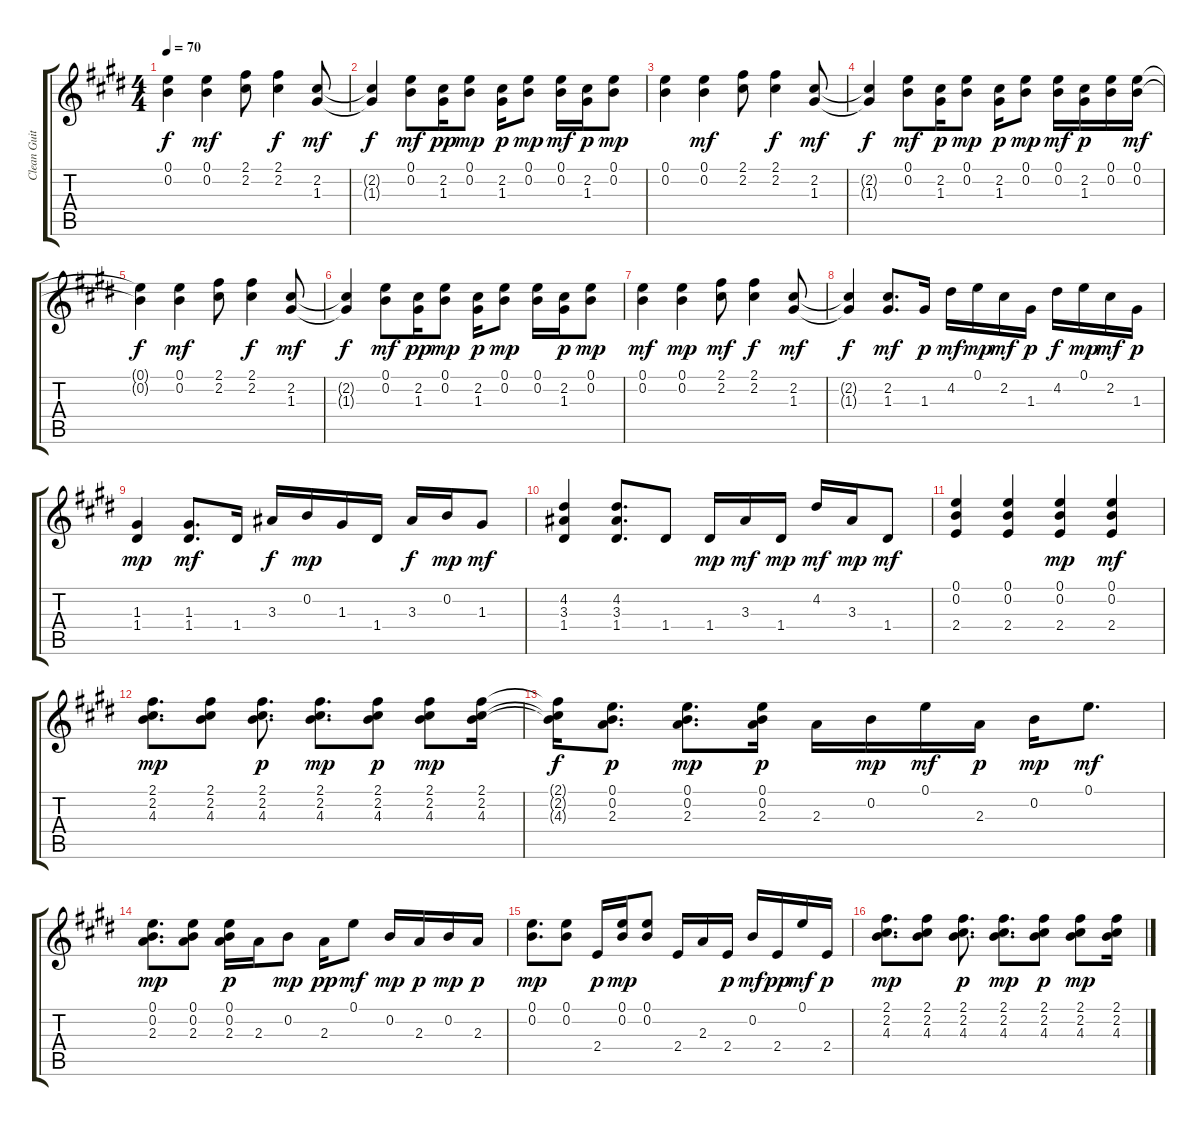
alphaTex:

\track ("Clean Guitar" "Clean Guit") {instrument electricguitarclean}
\staff {score tabs}
\tuning (E4 B3 G3 D3 A2 E2) {hide}
\ts (4 4)
\tempo 70
\clef g2
\ks e
(0.1{t} 0.2{t}).4{dy f} (0.1 0.2).4{dy mf} (2.1 2.2).8 (2.1 2.2).4{dy f} (2.2 1.3).8{dy mf} |
(2.2{t} 1.3{t}).4{dy f} (0.1 0.2).8{dy mf} (2.2 1.3).16{dy pp} (0.1 0.2).8{dy mp} (2.2 1.3).16{dy p} (0.1 0.2).8{dy mp} (0.1 0.2).16{dy mf} (2.2 1.3).16{dy p} (0.1 0.2).8{dy mp} |
(0.1 0.2).4 (0.1 0.2).4{dy mf} (2.1 2.2).8 (2.1 2.2).4{dy f} (2.2 1.3).8{dy mf} |
(2.2{t} 1.3{t}).4{dy f} (0.1 0.2).8{dy mf} (2.2 1.3).16{dy p} (0.1 0.2).8{dy mp} (2.2 1.3).16{dy p} (0.1 0.2).8{dy mp} (0.1 0.2).16{dy mf} (2.2 1.3).16{dy p} (0.1 0.2).16 (0.1 0.2).16{dy mf} |
(0.1{t} 0.2{t}).4{dy f} (0.1 0.2).4{dy mf} (2.1 2.2).8 (2.1 2.2).4{dy f} (2.2 1.3).8{dy mf} |
(2.2{t} 1.3{t}).4{dy f} (0.1 0.2).8{dy mf} (2.2 1.3).16{dy pp} (0.1 0.2).8{dy mp} (2.2 1.3).16{dy p} (0.1 0.2).8{dy mp} (0.1 0.2).16 (2.2 1.3).16{dy p} (0.1 0.2).8{dy mp} |
(0.1 0.2).4{dy mf} (0.1 0.2).4{dy mp} (2.1 2.2).8{dy mf} (2.1 2.2).4{dy f} (2.2 1.3).8{dy mf} |
(2.2{t} 1.3{t}).4{dy f} (2.2 1.3).8{d dy mf} 1.3.16{dy p} 4.2.16{dy mf} 0.1.16{dy mp} 2.2.16{dy mf} 1.3.16{dy p} 4.2.16{dy f} 0.1.16{dy mp} 2.2.16{dy mf} 1.3.16{dy p} |
(1.3 1.4).4{dy mp} (1.3 1.4).8{d dy mf} 1.4.16 3.3.16{dy f} 0.2.16{dy mp} 1.3.16 1.4.16 3.3.16{dy f} 0.2.16{dy mp} 1.3.8{dy mf} |
(4.2 3.3 1.4).4 (4.2 3.3 1.4).8{d} 1.4.8 1.4.16{dy mp} 3.3.16{dy mf} 1.4.16{dy mp} 4.2.16{dy mf} 3.3.16{dy mp} 1.4.8{dy mf} |
(0.1 0.2 2.4).4 (0.1 0.2 2.4).4 (0.1 0.2 2.4).4{dy mp} (0.1 0.2 2.4).4{dy mf} |
(2.1 2.2 4.3).8{d dy mp} (2.1 2.2 4.3).8 (2.1 2.2 4.3).8{d dy p} (2.1 2.2 4.3).8{d dy mp} (2.1 2.2 4.3).8{dy p} (2.1 2.2 4.3).8{dy mp} (2.1 2.2 4.3).16 |
(2.1{t} 2.2{t} 4.3{t}).16{dy f} (0.1 0.2 2.3).8{d dy p} (0.1 0.2 2.3).8{d dy mp} (0.1 0.2 2.3).16{dy p} 2.3.16 0.2.16{dy mp} 0.1.16{dy mf} 2.3.16{dy p} 0.2.16{dy mp} 0.1.8{d dy mf} |
(0.1 0.2 2.3).8{d dy mp} (0.1 0.2 2.3).8 (0.1 0.2 2.3).16{dy p} 2.3.16 0.2.8{dy mp} 2.3.16{dy pp} 0.1.8{dy mf} 0.2.16{dy mp} 2.3.16{dy p} 0.2.16{dy mp} 2.3.16{dy p} |
(0.1 0.2).8{d dy mp} (0.1 0.2).8 2.4.16{dy p} (0.1 0.2).16{dy mp} (0.1 0.2).8 2.4.16 2.3.16 2.4.16{dy p} 0.2.16{dy mf} 2.4.16{dy pp} 0.1.16{dy mf} 2.4.16{dy p} |
(2.1 2.2 4.3).8{d dy mp} (2.1 2.2 4.3).8 (2.1 2.2 4.3).8{d dy p} (2.1 2.2 4.3).8{d dy mp} (2.1 2.2 4.3).8{dy p} (2.1 2.2 4.3).8{dy mp} (2.1 2.2 4.3).16
